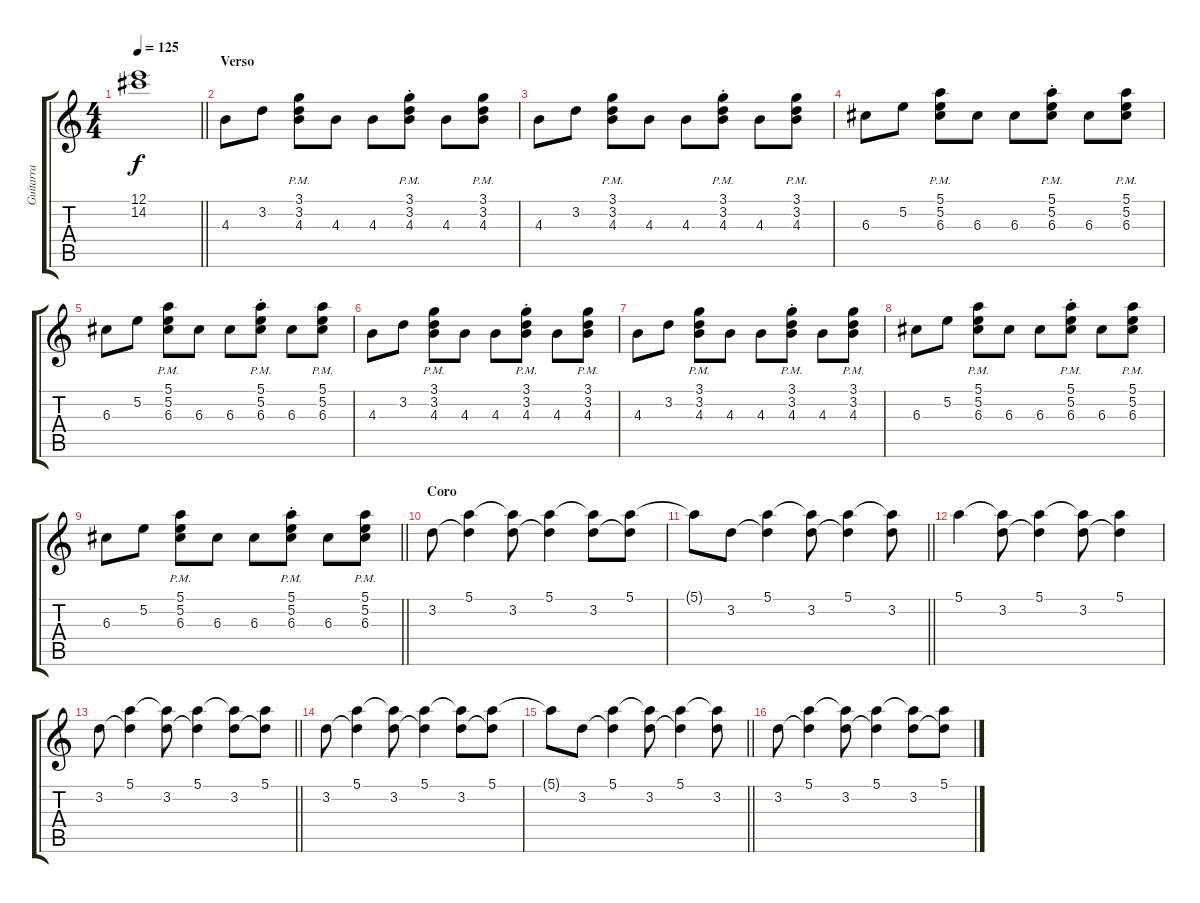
\track ("Guitarra" "Guitarra") {instrument electricguitarjazz}
\staff {score tabs}
\tuning (E4 B3 G3 D3 A2 E2) {hide}
\ts (4 4)
\tempo 125
\clef g2
\barLineRight lightlight
\ks c
(12.1{t} 14.2{t}).1{dy f} |
\section ("" "Verso")
4.3.8{volume 9} 3.2.8 (3.1 3.2{pm} 4.3).8 4.3.8 4.3.8 (3.1 3.2{pm} 4.3{st}).8 4.3.8 (3.1 3.2{pm} 4.3).8 |
4.3.8 3.2.8 (3.1 3.2{pm} 4.3).8 4.3.8 4.3.8 (3.1 3.2{pm} 4.3{st}).8 4.3.8 (3.1 3.2{pm} 4.3).8 |
6.3.8 5.2.8 (5.1 5.2{pm} 6.3).8 6.3.8 6.3.8 (5.1 5.2{pm} 6.3{st}).8 6.3.8 (5.1 5.2{pm} 6.3).8 |
6.3.8 5.2.8 (5.1 5.2{pm} 6.3).8 6.3.8 6.3.8 (5.1 5.2{pm} 6.3{st}).8 6.3.8 (5.1 5.2{pm} 6.3).8 |
4.3.8{volume 9} 3.2.8 (3.1 3.2{pm} 4.3).8 4.3.8 4.3.8 (3.1 3.2{pm} 4.3{st}).8 4.3.8 (3.1 3.2{pm} 4.3).8 |
4.3.8 3.2.8 (3.1 3.2{pm} 4.3).8 4.3.8 4.3.8 (3.1 3.2{pm} 4.3{st}).8 4.3.8 (3.1 3.2{pm} 4.3).8 |
6.3.8 5.2.8 (5.1 5.2{pm} 6.3).8 6.3.8 6.3.8 (5.1 5.2{pm} 6.3{st}).8 6.3.8 (5.1 5.2{pm} 6.3).8 |
\barLineRight lightlight
6.3.8 5.2.8 (5.1 5.2{pm} 6.3).8 6.3.8 6.3.8 (5.1 5.2{pm} 6.3{st}).8 6.3.8 (5.1 5.2{pm} 6.3).8 |
\section ("" "Coro")
3.2.8 (5.1 3.2{t}).4 (5.1{t} 3.2).8 (5.1 3.2{t}).4 (5.1{t} 3.2).8 (5.1 3.2{t}).8 |
\barLineRight lightlight
5.1{t}.8 3.2.8 (5.1 3.2{t}).4 (5.1{t} 3.2).8 (5.1 3.2{t}).4 (5.1{t} 3.2).8 |
5.1.4 (5.1{t} 3.2).8 (5.1 3.2{t}).4 (5.1{t} 3.2).8 (5.1 3.2{t}).4 |
\barLineRight lightlight
3.2.8 (5.1 3.2{t}).4 (5.1{t} 3.2).8 (5.1 3.2{t}).4 (5.1{t} 3.2).8 (5.1 3.2{t}).8 |
3.2.8 (5.1 3.2{t}).4 (5.1{t} 3.2).8 (5.1 3.2{t}).4 (5.1{t} 3.2).8 (5.1 3.2{t}).8 |
\barLineRight lightlight
5.1{t}.8 3.2.8 (5.1 3.2{t}).4 (5.1{t} 3.2).8 (5.1 3.2{t}).4 (5.1{t} 3.2).8 |
3.2.8 (5.1 3.2{t}).4 (5.1{t} 3.2).8 (5.1 3.2{t}).4 (5.1{t} 3.2).8 (5.1 3.2{t}).8
